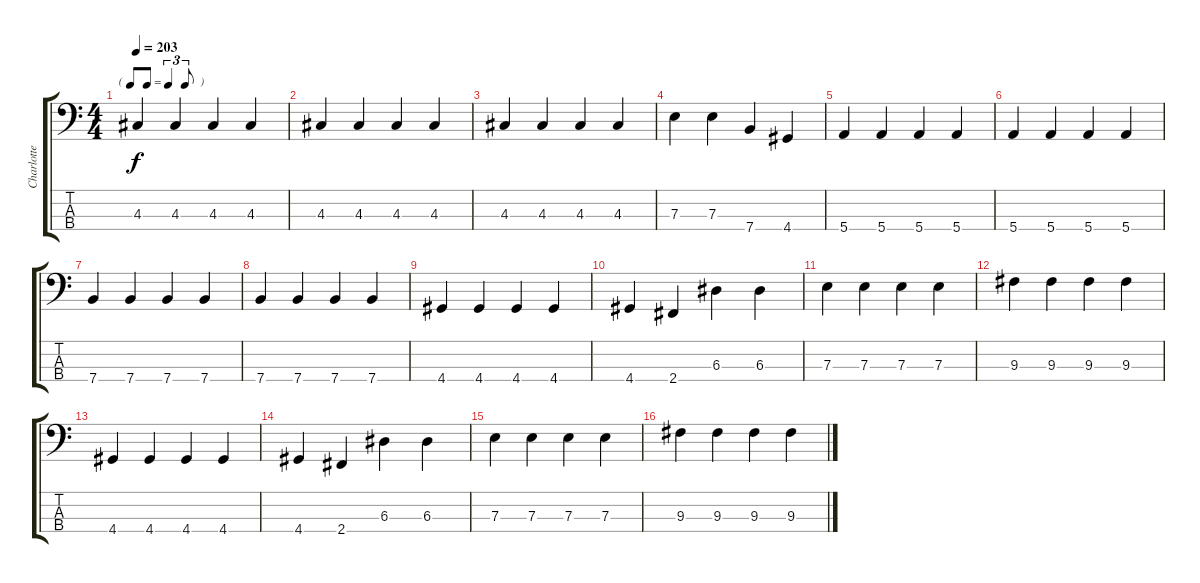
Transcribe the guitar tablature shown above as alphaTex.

\track ("Charlotte (la blonde)" "Charlotte ") {instrument electricbasspick}
\staff {score tabs}
\tuning (G2 D2 A1 E1) {hide}
\ts (4 4)
\tf triplet8th
\tempo 203
\clef f4
\ks c
4.3.4{dy f} 4.3.4 4.3.4 4.3.4 |
4.3.4 4.3.4 4.3.4 4.3.4 |
4.3.4 4.3.4 4.3.4 4.3.4 |
7.3.4 7.3.4 7.4.4 4.4.4 |
5.4.4 5.4.4 5.4.4 5.4.4 |
5.4.4 5.4.4 5.4.4 5.4.4 |
7.4.4 7.4.4 7.4.4 7.4.4 |
7.4.4 7.4.4 7.4.4 7.4.4 |
4.4.4 4.4.4 4.4.4 4.4.4 |
4.4.4 2.4.4 6.3.4 6.3.4 |
7.3.4 7.3.4 7.3.4 7.3.4 |
9.3.4 9.3.4 9.3.4 9.3.4 |
4.4.4 4.4.4 4.4.4 4.4.4 |
4.4.4 2.4.4 6.3.4 6.3.4 |
7.3.4 7.3.4 7.3.4 7.3.4 |
9.3.4 9.3.4 9.3.4 9.3.4
